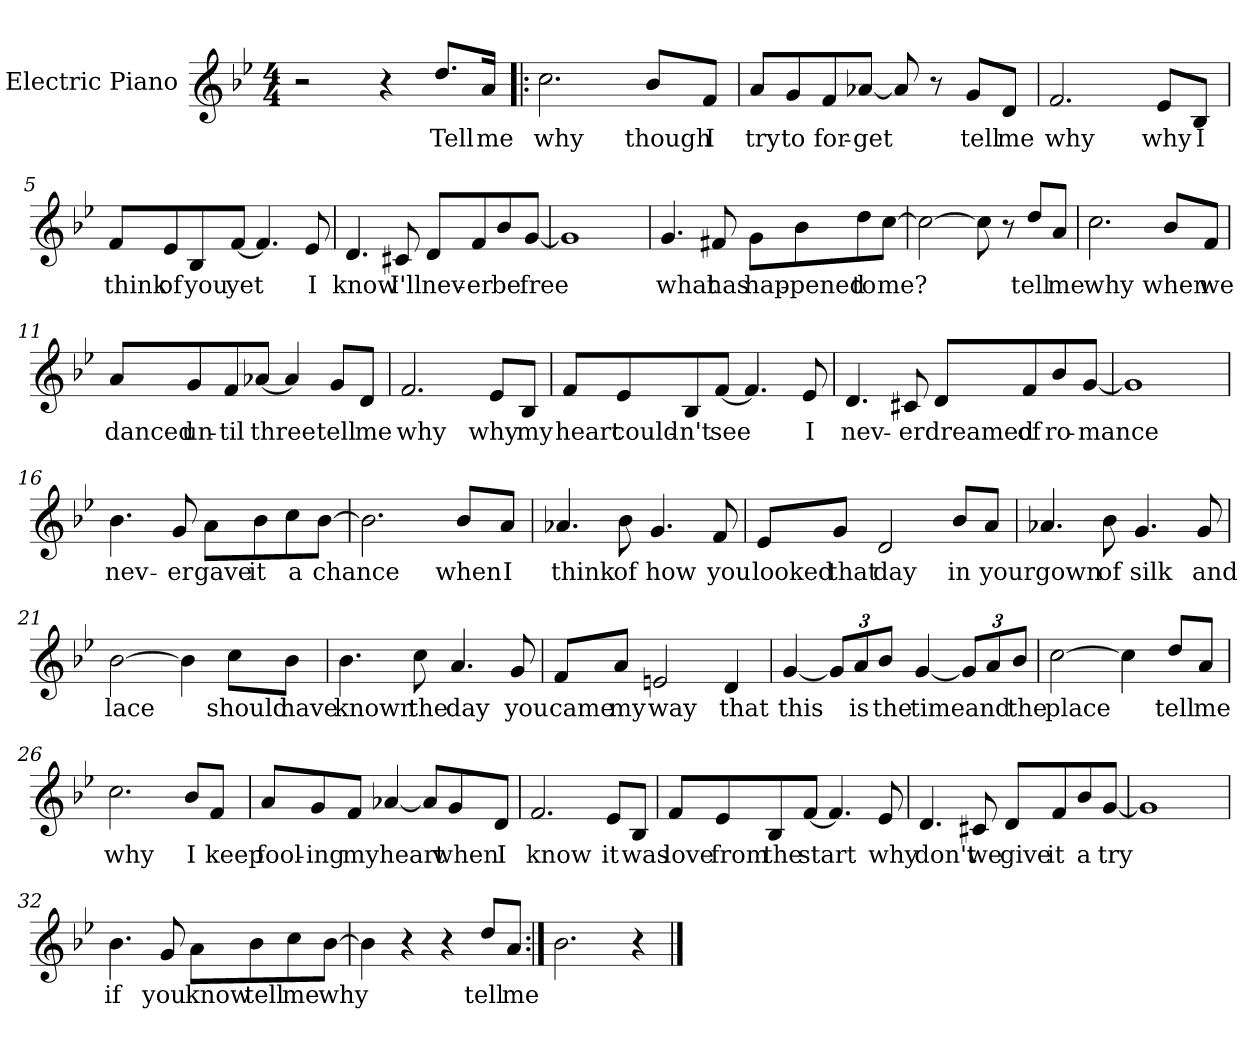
**kern	**text
*part1	*part1
*staff1	*staff1
*I"Electric Piano	*
*I'E.Pno	*
*clefG2	*
*k[b-e-]	*
*B-:	*
*M4/4	*
=1	=1
2r	.
4r	.
8.dd/L	Tell
16a/Jk	me
=2!|:	=2!|:
2.cc\	why
8b-/L	though
8f/J	I
=3	=3
8a/L	try
8g/	to
8f/	for-
[8a-X/J	-get
8a-/]	.
8r	.
8g/L	tell
8d/J	me
=4	=4
2.f/	why
8e-/L	why
8B-/J	I
=5	=5
8f/L	think
8e-/	of
8B-/	you
[8f/J	yet
4.f/]	.
8e-/	I
!!LO:LB:g=z
=6	=6
4.d/	know
8c#X/	I'll
8d/L	nev-
8f/	-er
8b-/	be
[8g/J	free
=7	=7
1g]	.
=8	=8
4.g/	what
8f#X/	has
8g\L	hap-
8b-\	-pened
8dd\	to
[8cc\J	me?
=9	=9
2cc\_	.
8cc\]	.
8r	.
8dd/L	tell
8a/J	me
!!LO:LB:g=z
=10	=10
2.cc\	why
8b-/L	when
8f/J	we
=11	=11
8a/L	danced
8g/	un-
8f/	-til
[8a-X/J	three
4a-/]	.
8g/L	tell
8d/J	me
=12	=12
2.f/	why
8e-/L	why
8B-/J	my
=13	=13
8f/L	heart
8e-/	could-
8B-/	-n't
[8f/J	see
4.f/]	.
8e-/	I
!!LO:LB:g=z
=14	=14
4.d/	nev-
8c#X/	-er
8d/L	dreamed
8f/	of
8b-/	ro-
[8g/J	-mance
=15	=15
1g]	.
=16	=16
4.b-\	nev-
8g/	-er
8a\L	gave
8b-\	it
8cc\	a
[8b-\J	chance
=17	=17
2.b-\]	.
8b-/L	when
8a/J	I
!!LO:LB:g=z
=18	=18
4.a-X/	think
8b-\	of
4.g/	how
8f/	you
=19	=19
8e-/L	looked
8g/J	that
2d/	day
8b-/L	in
8a/J	your
=20	=20
4.a-X/	gown
8b-\	of
4.g/	silk
8g/	and
=21	=21
[2b-\	lace
4b-\]	.
8cc\L	should
8b-\J	have
!!LO:LB:g=z
=22	=22
4.b-\	known
8cc\	the
4.a/	day
8g/	you
=23	=23
8f/L	came
8a/J	my
2en/	way
4d/	that
=24	=24
[4g/	this
*Xbrackettup	*
12g/L]	.
12a/	is
12b-/J	the
[4g/	time
12g/L]	.
12a/	and
12b-/J	the
=25	=25
[2cc\	place
4cc\]	.
8dd/L	tell
8a/J	me
!!LO:LB:g=z
=26	=26
2.cc\	why
8b-/L	I
8f/J	keep
=27	=27
8a/L	fool-
8g/	-ing
8f/J	my
[4a-X/	heart
8a-/L]	.
8g/	when
8d/J	I
=28	=28
2.f/	know
8e-/L	it
8B-/J	was
=29	=29
8f/L	love
8e-/	from
8B-/	the
[8f/J	start
4.f/]	.
8e-/	why
!!LO:LB:g=z
=30	=30
4.d/	don't
8c#X/	we
8d/L	give
8f/	it
8b-/	a
[8g/J	try
=31	=31
1g]	.
=32	=32
4.b-\	if
8g/	you
8a\L	know
8b-\	tell
8cc\	me
[8b-\J	why
=33	=33
4b-\]	.
4r	.
4r	.
8dd/L	tell
8a/J	me
=34:|!	=34:|!
2.b-\	.
4r	.
==	==
*-	*-
